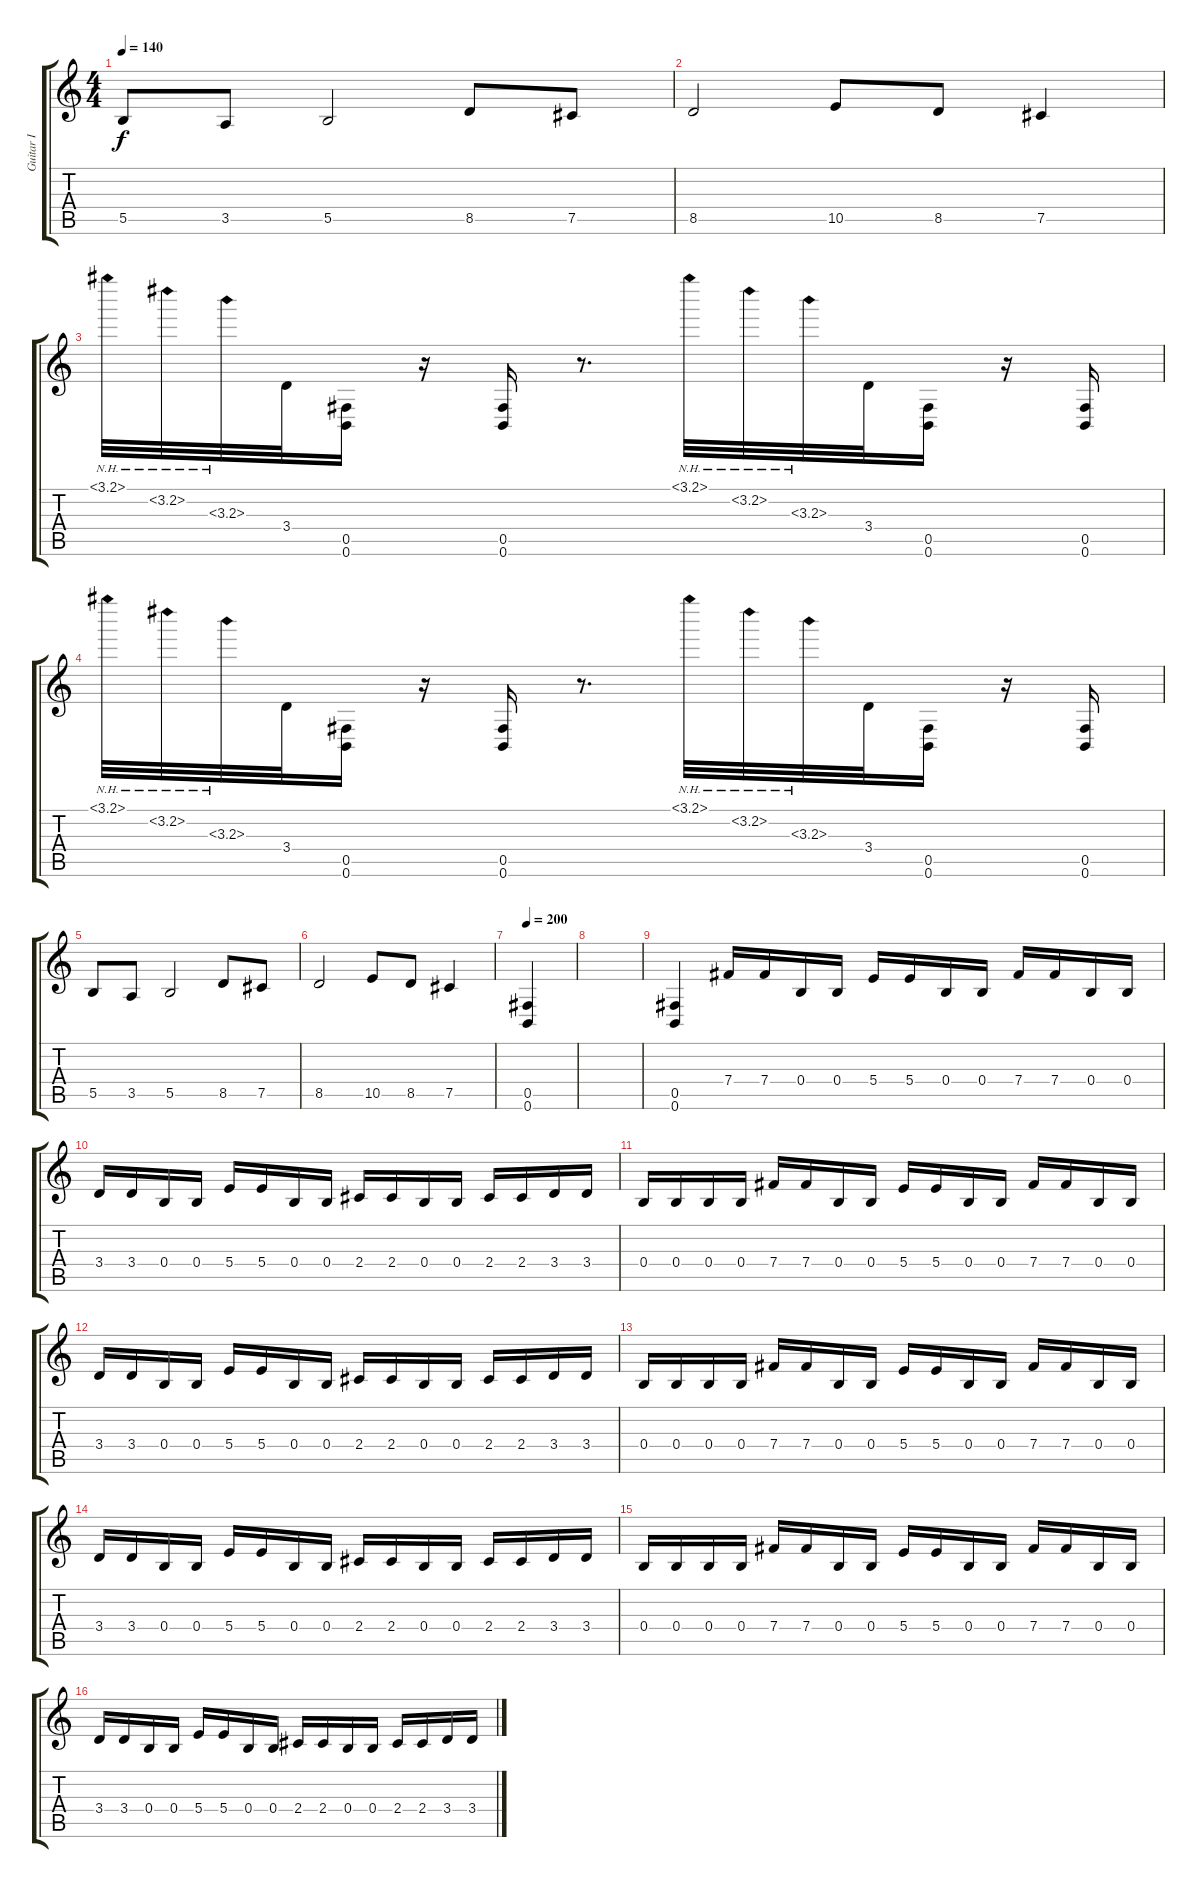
\track ("Guitar I" "Guitar I") {instrument distortionguitar}
\staff {score tabs}
\tuning (Db4 Ab3 E3 B2 Gb2 B1) {hide}
\ts (4 4)
\tempo 140
\clef g2
\ks c
5.5.8{dy f} 3.5.8 5.5.2 8.5.8 7.5.8 |
8.5.2 10.5.8 8.5.8 7.5.4 |
3.1{nh}.32{instrument guitarharmonics} 3.2{nh}.32 3.3{nh}.32 3.4.32 (0.5 0.6).16{instrument distortionguitar} r.16 (0.5 0.6).16 r.8{d} 3.1{nh}.32{instrument guitarharmonics} 3.2{nh}.32 3.3{nh}.32 3.4.32 (0.5 0.6).16{instrument distortionguitar} r.16 (0.5 0.6).16 |
3.1{nh}.32{instrument guitarharmonics} 3.2{nh}.32 3.3{nh}.32 3.4.32 (0.5 0.6).16{instrument distortionguitar} r.16 (0.5 0.6).16 r.8{d} 3.1{nh}.32{instrument guitarharmonics} 3.2{nh}.32 3.3{nh}.32 3.4.32 (0.5 0.6).16{instrument distortionguitar} r.16 (0.5 0.6).16 |
5.5.8 3.5.8 5.5.2 8.5.8 7.5.8 |
8.5.2 10.5.8 8.5.8 7.5.4 |
\tempo 200
(0.5 0.6).4 |
|
(0.5 0.6).4 7.4.16 7.4.16 0.4.16 0.4.16 5.4.16 5.4.16 0.4.16 0.4.16 7.4.16 7.4.16 0.4.16 0.4.16 |
3.4.16 3.4.16 0.4.16 0.4.16 5.4.16 5.4.16 0.4.16 0.4.16 2.4.16 2.4.16 0.4.16 0.4.16 2.4.16 2.4.16 3.4.16 3.4.16 |
0.4.16 0.4.16 0.4.16 0.4.16 7.4.16 7.4.16 0.4.16 0.4.16 5.4.16 5.4.16 0.4.16 0.4.16 7.4.16 7.4.16 0.4.16 0.4.16 |
3.4.16 3.4.16 0.4.16 0.4.16 5.4.16 5.4.16 0.4.16 0.4.16 2.4.16 2.4.16 0.4.16 0.4.16 2.4.16 2.4.16 3.4.16 3.4.16 |
0.4.16 0.4.16 0.4.16 0.4.16 7.4.16 7.4.16 0.4.16 0.4.16 5.4.16 5.4.16 0.4.16 0.4.16 7.4.16 7.4.16 0.4.16 0.4.16 |
3.4.16 3.4.16 0.4.16 0.4.16 5.4.16 5.4.16 0.4.16 0.4.16 2.4.16 2.4.16 0.4.16 0.4.16 2.4.16 2.4.16 3.4.16 3.4.16 |
0.4.16 0.4.16 0.4.16 0.4.16 7.4.16 7.4.16 0.4.16 0.4.16 5.4.16 5.4.16 0.4.16 0.4.16 7.4.16 7.4.16 0.4.16 0.4.16 |
3.4.16 3.4.16 0.4.16 0.4.16 5.4.16 5.4.16 0.4.16 0.4.16 2.4.16 2.4.16 0.4.16 0.4.16 2.4.16 2.4.16 3.4.16 3.4.16
